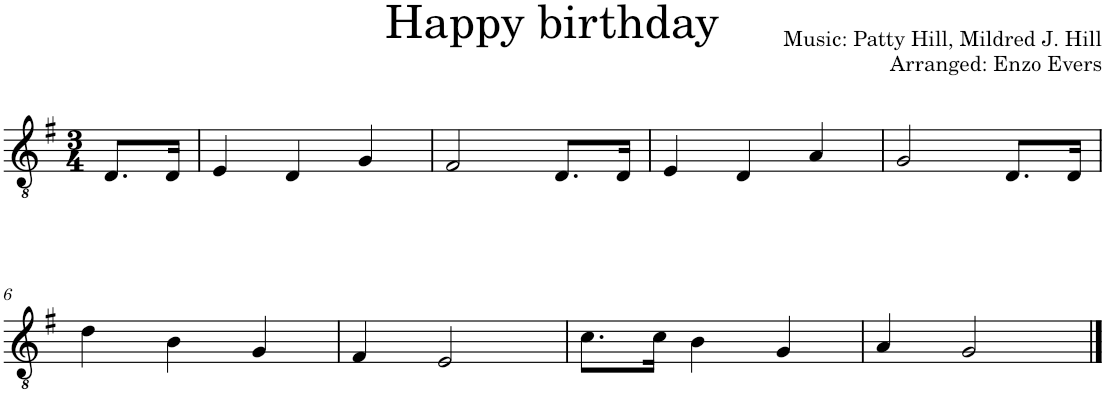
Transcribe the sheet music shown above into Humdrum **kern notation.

**kern
*part1
*staff1
*I"Classical Guitar
*I'Guit.
*clefGv2
*k[f#]
*M3/4
=1
8.D/L
16D/Jk
=2
4E/
4D/
4G/
=3
2F#/
8.D/L
16D/Jk
=4
4E/
4D/
4A/
=5
2G/
8.D/L
16D/Jk
!!LO:LB:g=z
=6
4d\
4B\
4G/
=7
4F#/
2E/
=8
8.c\L
16c\Jk
4B\
4G/
=9
4A/
2G/
==
*-
